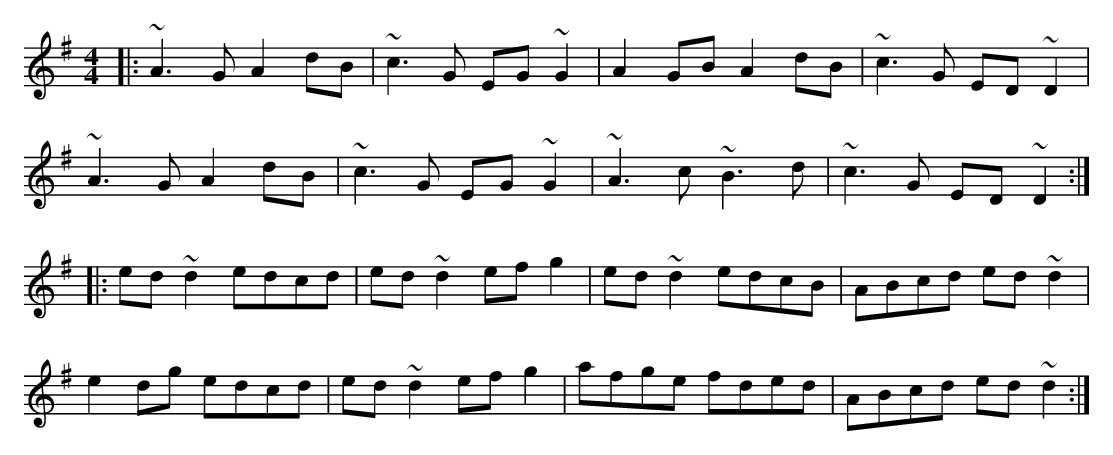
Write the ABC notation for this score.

X:1
M:4/4
K:Dmix
|:~A3G A2dB|~c3G EG~G2|A2GB A2dB|~c3G ED~D2|
~A3G A2dB|~c3G EG~G2|~A3c ~B3d|~c3G ED~D2:|
|:ed~d2 edcd|ed~d2 efg2|ed~d2 edcB|ABcd ed~d2|
e2dg edcd|ed~d2 efg2|afge fded|ABcd ed~d2:|
